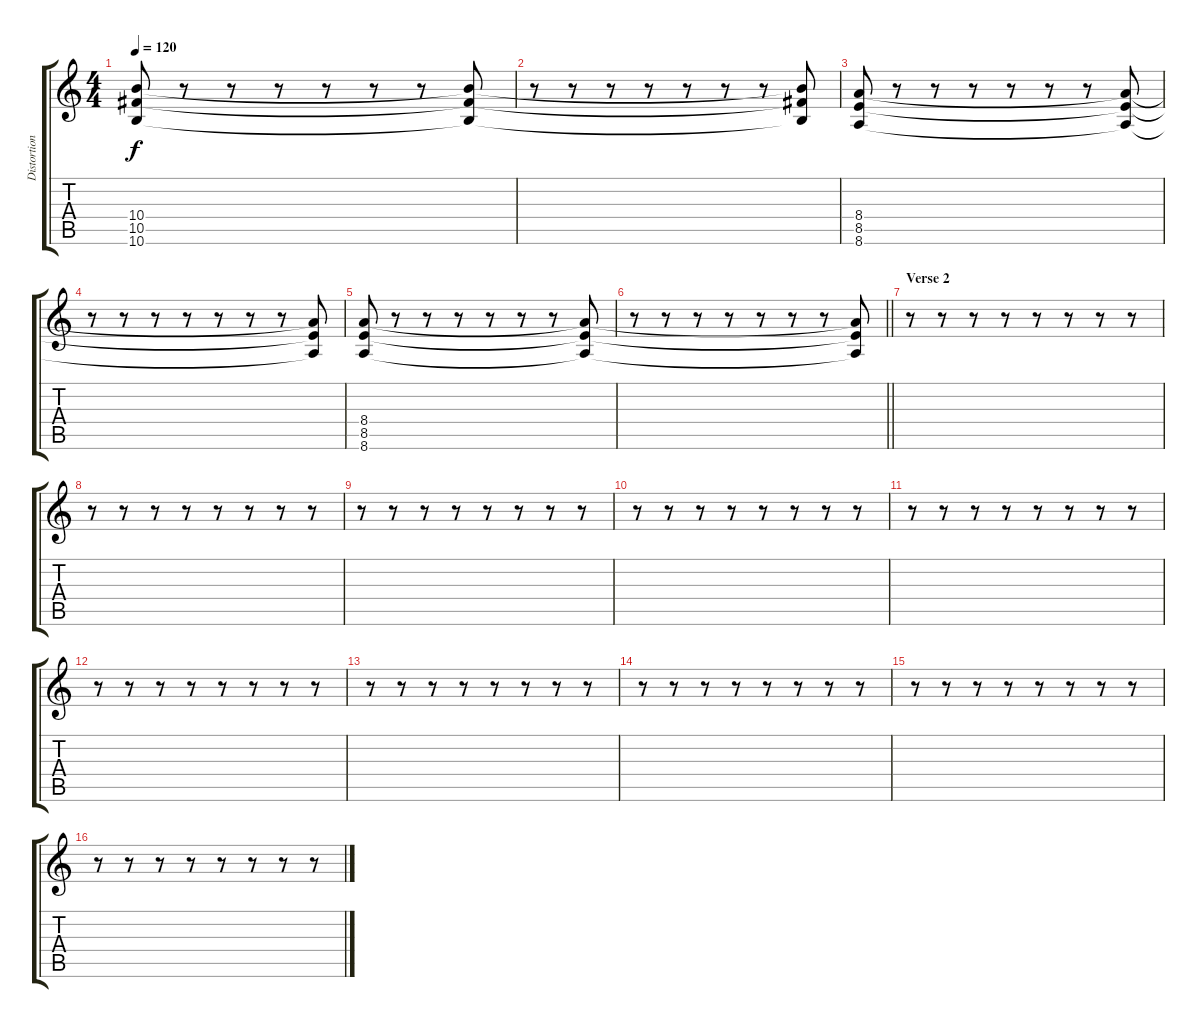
\track ("Distortion" "Distortion") {instrument distortionguitar}
\staff {score tabs}
\tuning (Eb4 Bb3 Gb3 Db3 Ab2 Db2) {hide}
\ts (4 4)
\tempo 120
\clef g2
\ks c
(10.4 10.5 10.6).8{dy f} r.8 r.8 r.8 r.8 r.8 r.8 (10.4{t} 10.5{t} 10.6{t}).8 |
r.8 r.8 r.8 r.8 r.8 r.8 r.8 (10.4{t} 10.5{t} 10.6{t}).8 |
(8.4 8.5 8.6).8 r.8 r.8 r.8 r.8 r.8 r.8 (8.4{t} 8.5{t} 8.6{t}).8 |
r.8 r.8 r.8 r.8 r.8 r.8 r.8 (8.4{t} 8.5{t} 8.6{t}).8 |
(8.4 8.5 8.6).8 r.8 r.8 r.8 r.8 r.8 r.8 (8.4{t} 8.5{t} 8.6{t}).8 |
\barLineRight lightlight
r.8 r.8 r.8 r.8 r.8 r.8 r.8 (8.4{t} 8.5{t} 8.6{t}).8 |
\section ("" "Verse 2")
r.8 r.8 r.8 r.8 r.8 r.8 r.8 r.8 |
r.8 r.8 r.8 r.8 r.8 r.8 r.8 r.8 |
r.8 r.8 r.8 r.8 r.8 r.8 r.8 r.8 |
r.8 r.8 r.8 r.8 r.8 r.8 r.8 r.8 |
r.8 r.8 r.8 r.8 r.8 r.8 r.8 r.8 |
r.8 r.8 r.8 r.8 r.8 r.8 r.8 r.8 |
r.8 r.8 r.8 r.8 r.8 r.8 r.8 r.8 |
r.8 r.8 r.8 r.8 r.8 r.8 r.8 r.8 |
r.8 r.8 r.8 r.8 r.8 r.8 r.8 r.8 |
r.8 r.8 r.8 r.8 r.8 r.8 r.8 r.8
